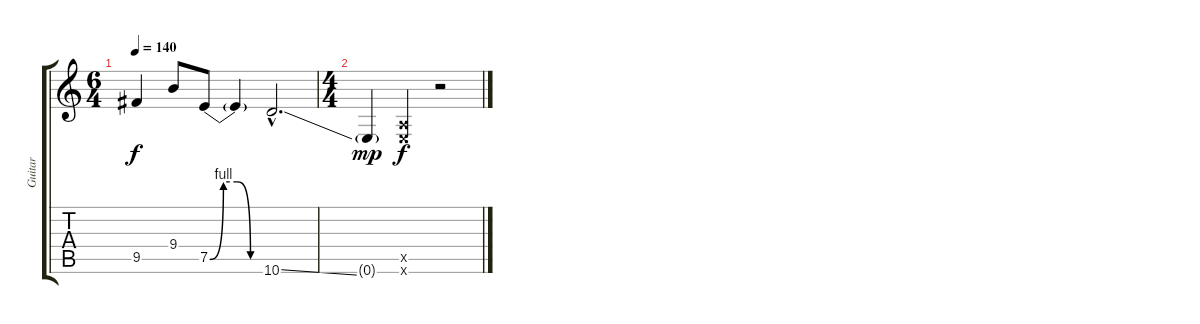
\track ("Guitar" "Guitar") {instrument overdrivenguitar}
\staff {score tabs}
\tuning (E4 B3 G3 D3 A2 E2) {hide}
\ts (6 4)
\tempo 140
\clef g2
\ks c
9.5.4{dy f} 9.4.8 7.5{be (custom 0 0 15 4 30 4 45 0 60 0)}.8 7.5{t}.4 10.6{ss hac}.2{d} |
\ts (4 4)
0.6{g}.4{dy mp} (0.5{x} 0.6{x}).4{dy f} r.2
